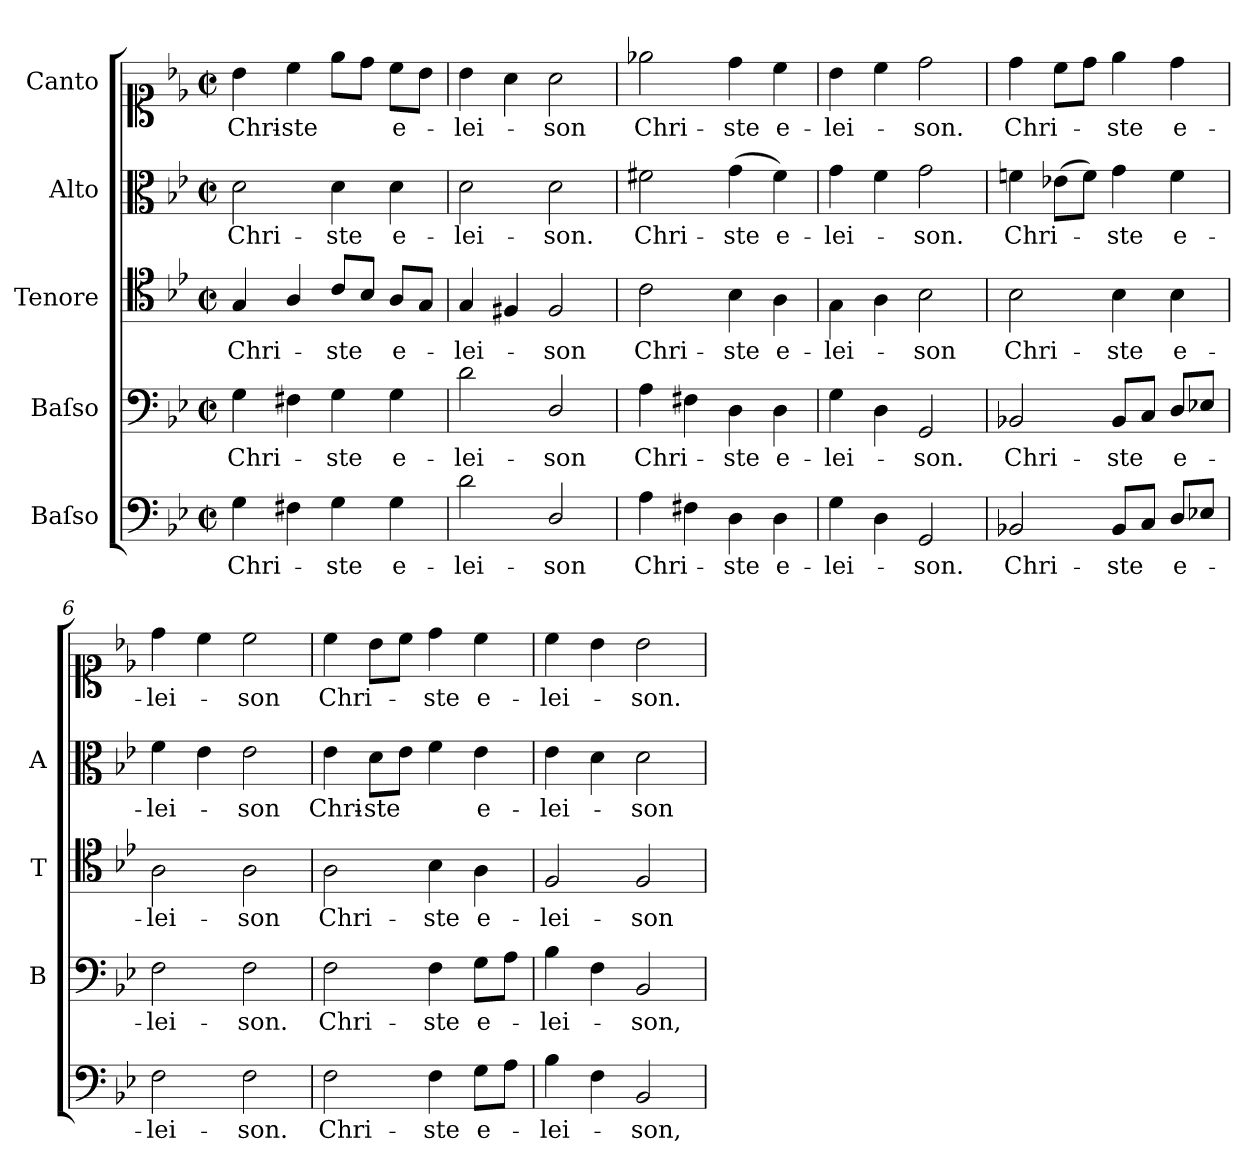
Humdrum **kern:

**kern	**text	**kern	**text	**kern	**text	**kern	**text	**kern	**text
*part5	*part5	*part4	*part4	*part3	*part3	*part2	*part2	*part1	*part1
*staff5	*staff5	*staff4	*staff4	*staff3	*staff3	*staff2	*staff2	*staff1	*staff1
*I"Baſso	*	*I"Baſso	*	*I"Tenore	*	*I"Alto	*	*I"Canto	*
*	*	*I'B	*	*I'T	*	*I'A	*	*	*
*clefF4	*	*clefF4	*	*clefC4	*	*clefC3	*	*clefC1	*
*k[b-e-]	*	*k[b-e-]	*	*k[b-e-]	*	*k[b-e-]	*	*k[b-e-]	*
*g:	*	*g:	*	*g:	*	*g:	*	*g:	*
*M2/2	*	*M2/2	*	*M2/2	*	*M2/2	*	*M2/2	*
*met(c|)	*	*met(c|)	*	*met(c|)	*	*met(c|)	*	*met(c|)	*
=1	=1	=1	=1	=1	=1	=1	=1	=1	=1
4G\	Chri-	4G\	Chri-	4G/	Chri-	2d\	Chri-	4b-\	Chri-
4F#X\	.	4F#X\	.	4A/	.	.	.	4cc\	-ste
4G\	-ste	4G\	-ste	8c/L	-ste	4d\	-ste	8ee-\L	.
.	.	.	.	8B-/J	.	.	.	8dd\J	.
4G\	e-	4G\	e-	8A/L	e-	4d\	e-	8cc\L	e-
.	.	.	.	8G/J	.	.	.	8b-\J	.
=2	=2	=2	=2	=2	=2	=2	=2	=2	=2
2d\	-lei-	2d\	-lei-	4G/	-lei-	2d\	-lei-	4b-\	-lei-
.	.	.	.	4F#X/	.	.	.	4a\	.
2D/	-son	2D/	-son	2F#/	-son	2d\	-son.	2a\	-son
=3	=3	=3	=3	=3	=3	=3	=3	=3	=3
4A\	Chri-	4A\	Chri-	2c\	Chri-	2f#X\	Chri-	2ee-X\	Chri-
4F#X\	.	4F#X\	.	.	.	.	.	.	.
4D\	-ste	4D\	-ste	4B-\	-ste	(4g\	-ste	4dd\	-ste
4D\	e-	4D\	e-	4A\	e-	4f#\)	e-	4cc\	e-
=4	=4	=4	=4	=4	=4	=4	=4	=4	=4
4G\	-lei-	4G\	-lei-	4G\	-lei-	4g\	-lei-	4b-\	-lei-
4D\	.	4D\	.	4A\	.	4f\	.	4cc\	.
2GG/	-son.	2GG/	-son.	2B-\	-son	2g\	-son.	2dd\	-son.
=5	=5	=5	=5	=5	=5	=5	=5	=5	=5
2BB-X/	Chri-	2BB-X/	Chri-	2B-\	Chri-	4fn\	Chri-	4dd\	Chri-
.	.	.	.	.	.	(8e-X\L	.	8cc\L	.
.	.	.	.	.	.	8f\J)	.	8dd\J	.
8BB-/L	-ste	8BB-/L	-ste	4B-\	-ste	4g\	-ste	4ee-\	-ste
8C/J	.	8C/J	.	.	.	.	.	.	.
8D/L	e-	8D/L	e-	4B-\	e-	4f\	e-	4dd\	e-
8E-X/J	.	8E-X/J	.	.	.	.	.	.	.
=6	=6	=6	=6	=6	=6	=6	=6	=6	=6
2F\	-lei-	2F\	-lei-	2A\	-lei-	4f\	-lei-	4dd\	-lei-
.	.	.	.	.	.	4e-\	.	4cc\	.
2F\	-son.	2F\	-son.	2A\	-son	2e-\	-son	2cc\	-son
=7	=7	=7	=7	=7	=7	=7	=7	=7	=7
2F\	Chri-	2F\	Chri-	2A\	Chri-	4e-\	Chri-	4cc\	Chri-
.	.	.	.	.	.	8d\L	-ste	8b-\L	.
.	.	.	.	.	.	8e-\J	.	8cc\J	.
4F\	-ste	4F\	-ste	4B-\	-ste	4f\	.	4dd\	-ste
8G\L	e-	8G\L	e-	4A\	e-	4e-\	e-	4cc\	e-
8A\J	.	8A\J	.	.	.	.	.	.	.
=8	=8	=8	=8	=8	=8	=8	=8	=8	=8
4B-\	-lei-	4B-\	-lei-	2F/	-lei-	4e-\	-lei-	4cc\	-lei-
4F\	.	4F\	.	.	.	4d\	.	4b-\	.
2BB-/	-son,	2BB-/	-son,	2F/	-son	2d\	-son	2b-\	-son.
=	=	=	=	=	=	=	=	=	=
*-	*-	*-	*-	*-	*-	*-	*-	*-	*-
